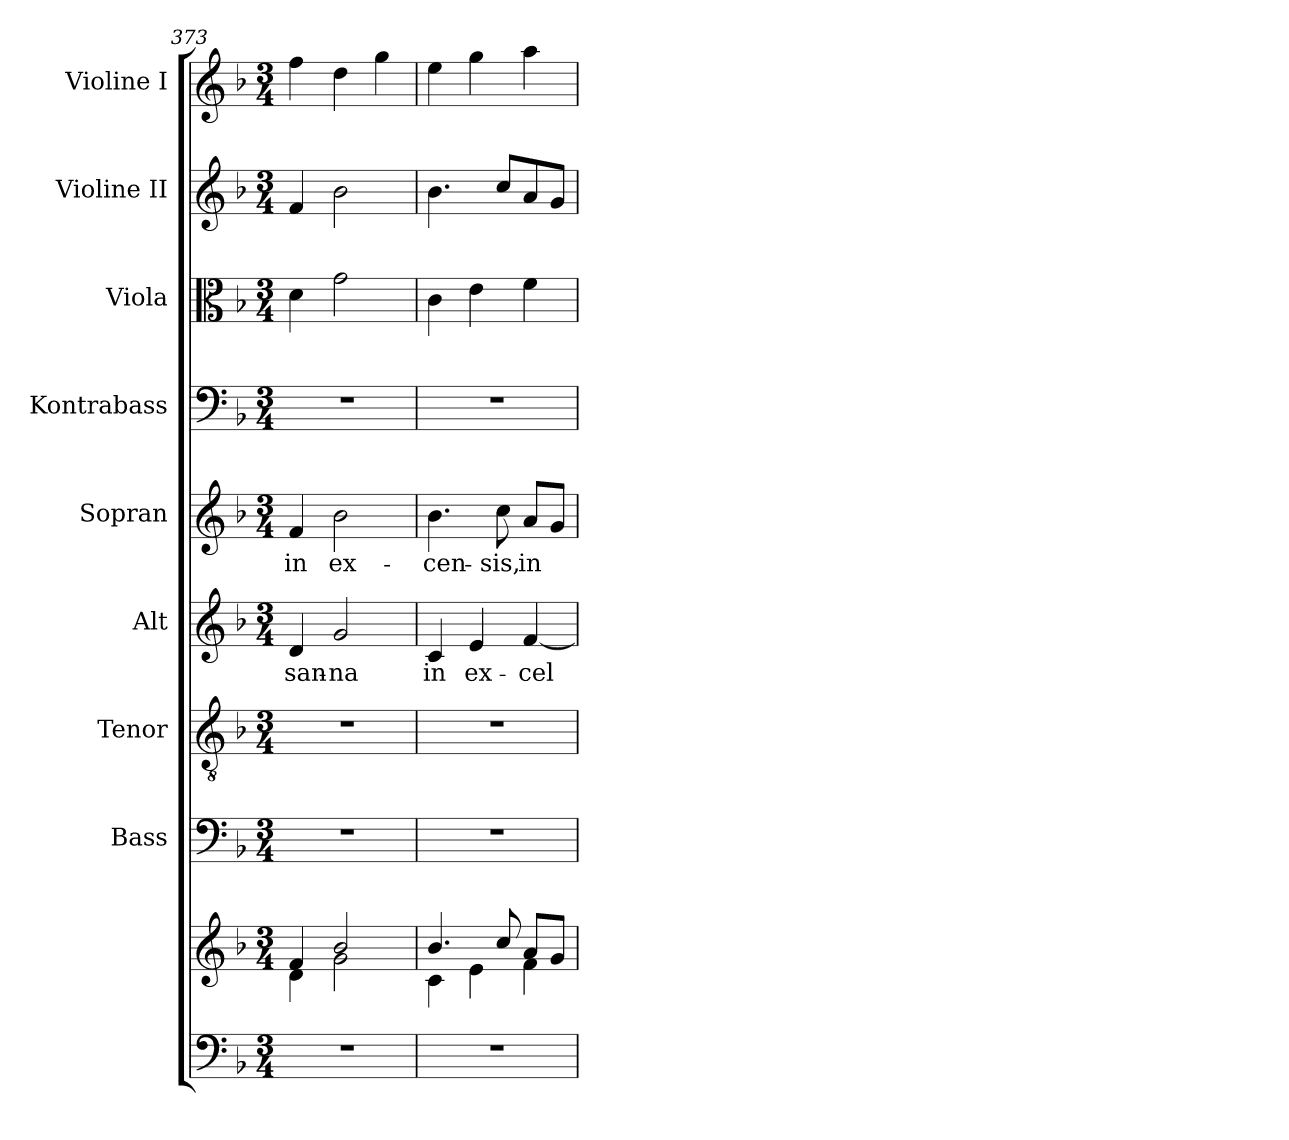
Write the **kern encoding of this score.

**kern	**kern	**kern	**kern	**kern	**text	**kern	**text	**kern	**kern	**kern	**kern
*part9	*part9	*part8	*part7	*part6	*part6	*part5	*part5	*part4	*part3	*part2	*part1
*staff10	*staff9	*staff8	*staff7	*staff6	*staff6	*staff5	*staff5	*staff4	*staff3	*staff2	*staff1
*	*	*I"Bass	*I"Tenor	*I"Alt	*	*I"Sopran	*	*I"Kontrabass	*I"Viola	*I"Violine II	*I"Violine I
*	*	*I'B.	*I'T.	*I'A.	*	*I'S.	*	*I'Kb.	*I'Vla.	*I'Vl. II	*I'Vl. I
*clefF4	*clefG2	*clefF4	*clefGv2	*clefG2	*	*clefG2	*	*clefF4	*clefC3	*clefG2	*clefG2
*	*	*	*	*	*	*	*	*ITrd7c12	*	*	*
*k[b-]	*k[b-]	*k[b-]	*k[b-]	*k[b-]	*	*k[b-]	*	*k[b-]	*k[b-]	*k[b-]	*k[b-]
*F:	*F:	*F:	*F:	*F:	*	*F:	*	*F:	*F:	*F:	*F:
*M3/4	*M3/4	*M3/4	*M3/4	*M3/4	*	*M3/4	*	*M3/4	*M3/4	*M3/4	*M3/4
=373	=373	=373	=373	=373	=373	=373	=373	=373	=373	=373	=373
*	*^	*	*	*	*	*	*	*	*	*	*
!	!	!	!	!	!	!LO:LY:b	!	!LO:LY:b	!	!	!	!
2.r	4f/	4d\	2.r	2.r	4d/	-san-	4f/	in	2.r	4d\	4f/	4ff\
!	!	!	!	!	!	!LO:LY:b	!	!LO:LY:b	!	!	!	!
.	2b-/	2g\	.	.	2g/	-na	2b-\	ex-	.	2g\	2b-\	4dd\
.	.	.	.	.	.	.	.	.	.	.	.	4gg\
=374	=374	=374	=374	=374	=374	=374	=374	=374	=374	=374	=374	=374
!	!	!	!	!	!	!LO:LY:b	!	!LO:LY:b	!	!	!	!
2.r	4.b-/	4c\	2.r	2.r	4c/	in	4.b-\	-cen-	2.r	4c\	4.b-\	4ee\
!	!	!	!	!	!	!LO:LY:b	!	!	!	!	!	!
.	.	4e\	.	.	4e/	ex-	.	.	.	4e\	.	4gg\
!	!	!	!	!	!	!	!	!LO:LY:b	!	!	!	!
.	8cc/	.	.	.	.	.	8cc\	-sis,	.	.	8cc/L	.
!	!	!	!	!	!	!LO:LY:b	!	!LO:LY:b	!	!	!	!
.	8a/L	4f\	.	.	[4f/	-cel-	8a/L	in	.	4f\	8a/	4aa\
.	8g/J	.	.	.	.	.	8g/J	.	.	.	8g/J	.
*	*v	*v	*	*	*	*	*	*	*	*	*	*
=	=	=	=	=	=	=	=	=	=	=	=
*-	*-	*-	*-	*-	*-	*-	*-	*-	*-	*-	*-
